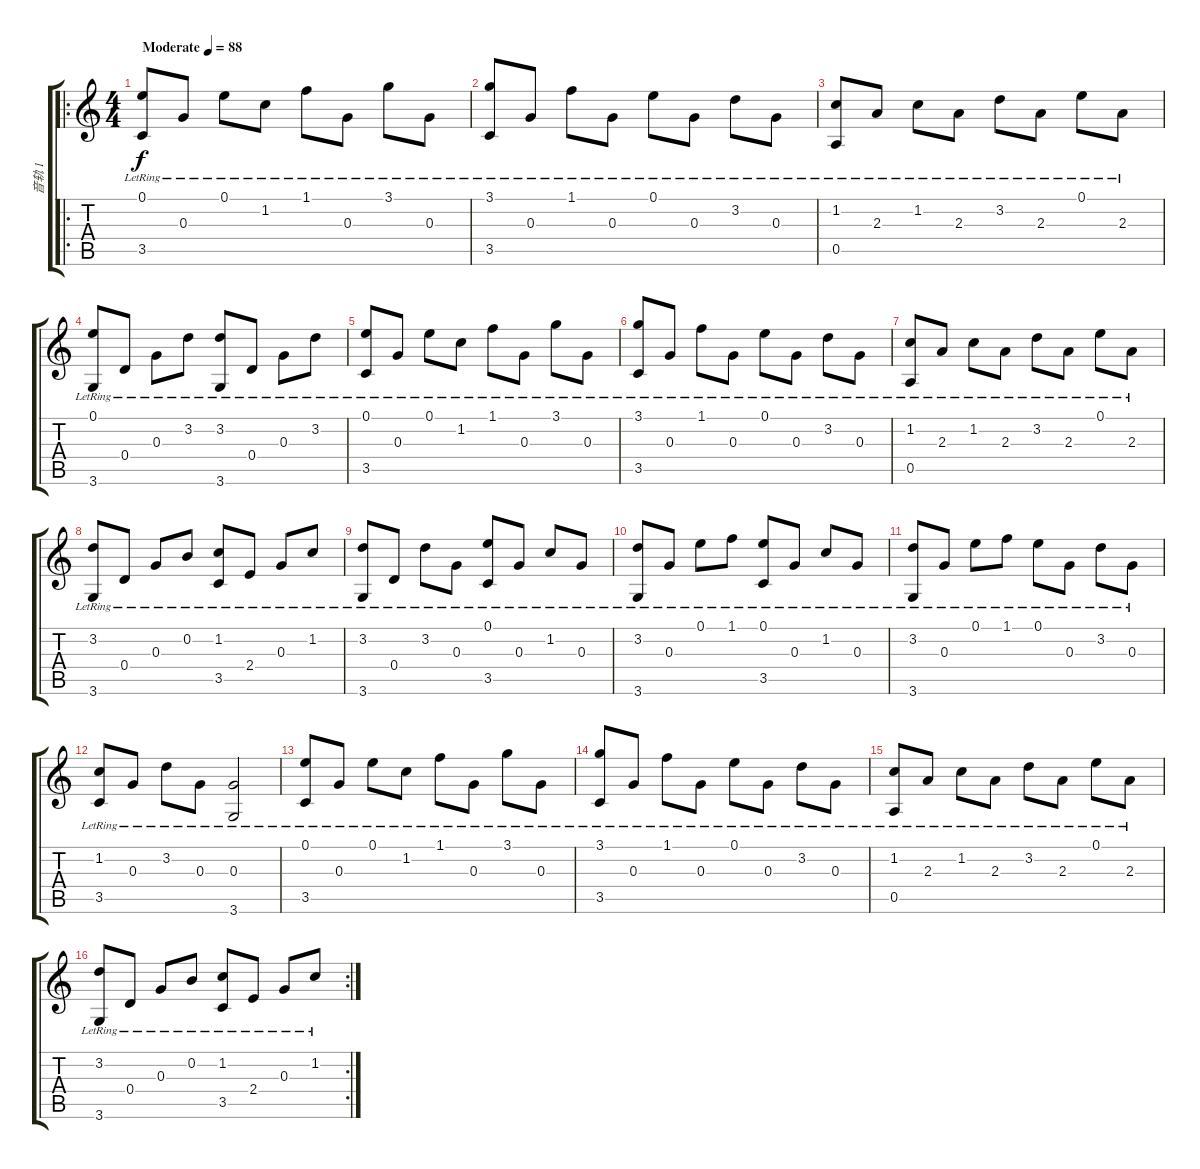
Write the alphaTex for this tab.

\track ("音轨 1" "音轨 1") {instrument electricguitarjazz}
\staff {score tabs}
\tuning (E4 B3 G3 D3 A2 E2) {hide}
\ro
\ts (4 4)
\tempo (88 "Moderate")
\clef g2
\ks c
(0.1{lr} 3.5{lr}).8{txt "" dy f instrument electricguitarjazz} 0.3{lr}.8 0.1{lr}.8 1.2{lr}.8 1.1{lr}.8 0.3{lr}.8 3.1{lr}.8 0.3{lr}.8 |
(3.1{lr} 3.5{lr}).8 0.3{lr}.8 1.1{lr}.8 0.3{lr}.8 0.1{lr}.8 0.3{lr}.8 3.2{lr}.8 0.3{lr}.8 |
(1.2{lr} 0.5{lr}).8 2.3{lr}.8 1.2{lr}.8 2.3{lr}.8 3.2{lr}.8 2.3{lr}.8 0.1{lr}.8 2.3{lr}.8 |
(0.1{lr} 3.6{lr}).8 0.4{lr}.8 0.3{lr}.8 3.2{lr}.8 (3.2{lr} 3.6{lr}).8 0.4{lr}.8 0.3{lr}.8 3.2{lr}.8 |
(0.1{lr} 3.5{lr}).8 0.3{lr}.8 0.1{lr}.8 1.2{lr}.8 1.1{lr}.8 0.3{lr}.8 3.1{lr}.8 0.3{lr}.8 |
(3.1{lr} 3.5{lr}).8 0.3{lr}.8 1.1{lr}.8 0.3{lr}.8 0.1{lr}.8 0.3{lr}.8 3.2{lr}.8 0.3{lr}.8 |
(1.2{lr} 0.5{lr}).8 2.3{lr}.8 1.2{lr}.8 2.3{lr}.8 3.2{lr}.8 2.3{lr}.8 0.1{lr}.8 2.3{lr}.8 |
(3.2{lr} 3.6{lr}).8 0.4{lr}.8 0.3{lr}.8 0.2{lr}.8 (1.2{lr} 3.5{lr}).8 2.4{lr}.8 0.3{lr}.8 1.2{lr}.8 |
(3.2{lr} 3.6{lr}).8 0.4{lr}.8 3.2{lr}.8 0.3{lr}.8 (0.1{lr} 3.5{lr}).8 0.3{lr}.8 1.2{lr}.8 0.3{lr}.8 |
(3.2{lr} 3.6{lr}).8 0.3{lr}.8 0.1{lr}.8 1.1{lr}.8 (0.1{lr} 3.5{lr}).8 0.3{lr}.8 1.2{lr}.8 0.3{lr}.8 |
(3.2{lr} 3.6{lr}).8 0.3{lr}.8 0.1{lr}.8 1.1{lr}.8 0.1{lr}.8 0.3{lr}.8 3.2{lr}.8 0.3{lr}.8 |
(1.2{lr} 3.5{lr}).8 0.3{lr}.8 3.2{lr}.8 0.3{lr}.8 (0.3{lr} 3.6{lr}).2 |
(0.1{lr} 3.5{lr}).8 0.3{lr}.8 0.1{lr}.8 1.2{lr}.8 1.1{lr}.8 0.3{lr}.8 3.1{lr}.8 0.3{lr}.8 |
(3.1{lr} 3.5{lr}).8 0.3{lr}.8 1.1{lr}.8 0.3{lr}.8 0.1{lr}.8 0.3{lr}.8 3.2{lr}.8 0.3{lr}.8 |
(1.2{lr} 0.5{lr}).8 2.3{lr}.8 1.2{lr}.8 2.3{lr}.8 3.2{lr}.8 2.3{lr}.8 0.1{lr}.8 2.3{lr}.8 |
\rc 2
(3.2{lr} 3.6{lr}).8 0.4{lr}.8 0.3{lr}.8 0.2{lr}.8 (1.2{lr} 3.5{lr}).8 2.4{lr}.8 0.3{lr}.8 1.2{lr}.8
